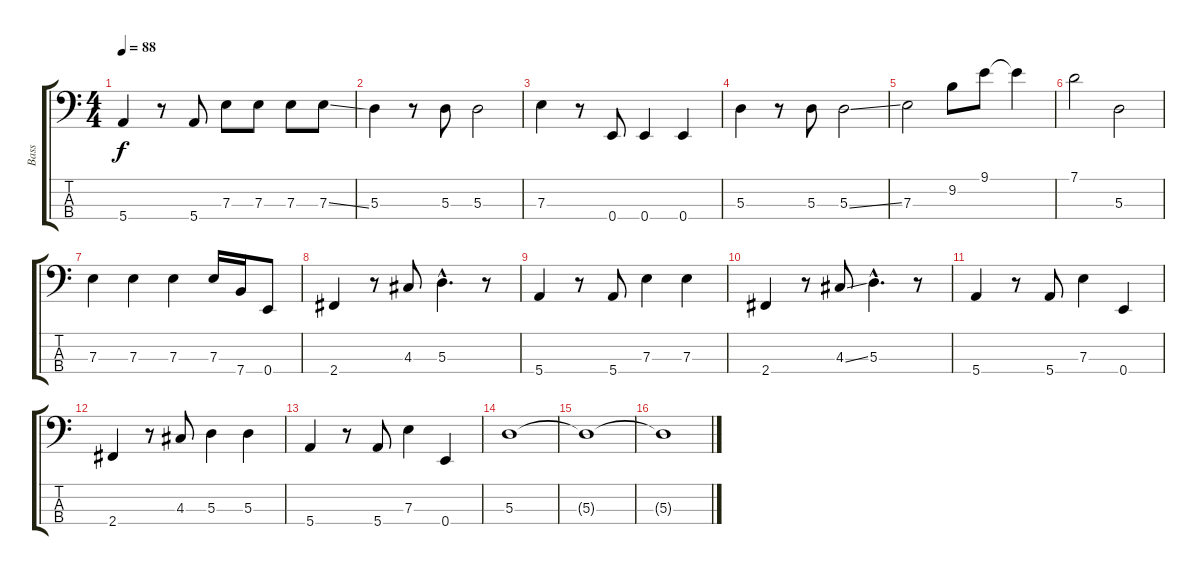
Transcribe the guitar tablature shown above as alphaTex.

\track ("Bass" "Bass") {instrument electricbassfinger}
\staff {score tabs}
\tuning (G2 D2 A1 E1) {hide}
\ts (4 4)
\tempo 88
\clef f4
\ks c
5.4.4{dy f} r.8 5.4.8 7.3.8 7.3.8 7.3.8 7.3{ss}.8 |
5.3.4 r.8 5.3.8 5.3.2 |
7.3.4 r.8 0.4.8 0.4.4 0.4.4 |
5.3.4 r.8 5.3.8 5.3{ss}.2 |
7.3.2 9.2.8 9.1.8 9.1{t}.4 |
7.1.2 5.3.2 |
7.3.4 7.3.4 7.3.4 7.3.16 7.4.16 0.4.8 |
2.4.4 r.8 4.3.8 5.3{hac}.4{d} r.8 |
5.4.4 r.8 5.4.8 7.3.4 7.3.4 |
2.4.4 r.8 4.3{ss}.8 5.3{hac}.4{d} r.8 |
5.4.4 r.8 5.4.8 7.3.4 0.4.4 |
2.4.4 r.8 4.3.8 5.3.4 5.3.4 |
5.4.4 r.8 5.4.8 7.3.4 0.4.4 |
5.3.1 |
5.3{t}.1 |
5.3{t}.1
